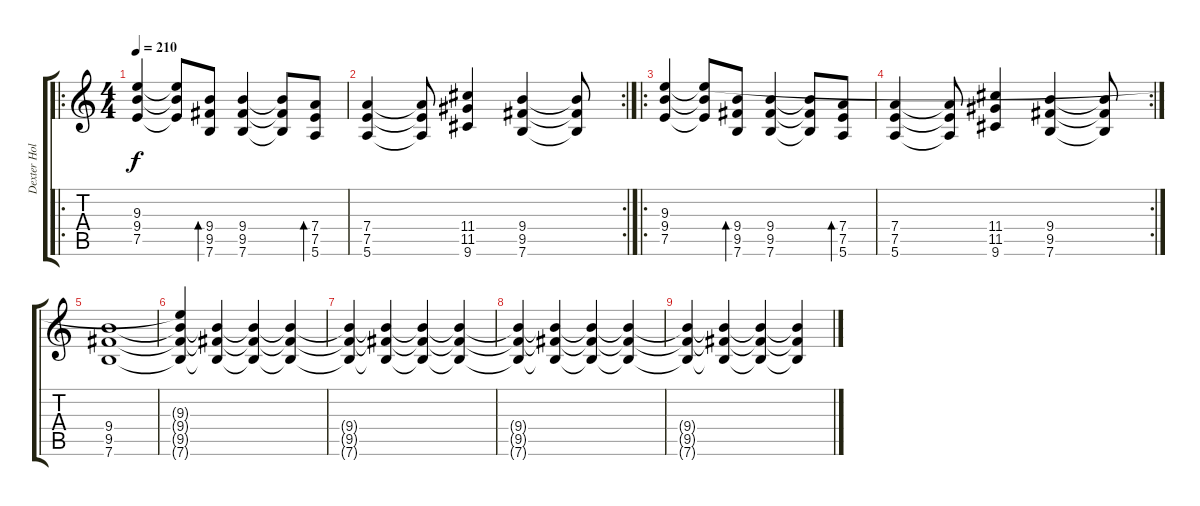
\track ("Dexter Holland" "Dexter Hol") {instrument distortionguitar}
\staff {score tabs}
\tuning (E4 B3 G3 D3 A2 E2) {hide}
\ro
\ts (4 4)
\tempo 210
\clef g2
\ks c
(9.3 9.4 7.5).4{dy f} (9.3{t} 9.4{t} 7.5{t}).8 (9.4 9.5 7.6).8{bd 60 volume 14} (9.4 9.5 7.6).4{volume 16} (9.4{t} 9.5{t} 7.6{t}).8 (7.4 7.5 5.6).8{bd 60 volume 14} |
\rc 2
(7.4 7.5 5.6).4{volume 16} (7.4{t} 7.5{t} 5.6{t}).8 (11.4 11.5 9.6).4 (9.4 9.5 7.6).4 (9.4{t} 9.5{t} 7.6{t}).8 |
\ro
(9.3 9.4 7.5).4 (9.3{t} 9.4{t} 7.5{t}).8 (9.4 9.5 7.6).8{bd 60 volume 14} (9.4 9.5 7.6).4{volume 16} (9.4{t} 9.5{t} 7.6{t}).8 (7.4 7.5 5.6).8{bd 60 volume 14} |
\rc 2
(7.4 7.5 5.6).4{volume 16} (7.4{t} 7.5{t} 5.6{t}).8 (11.4 11.5 9.6).4 (9.4 9.5 7.6).4 (9.4{t} 9.5{t} 7.6{t}).8 |
(9.4 9.5 7.6).1 |
(9.3{t} 9.4{t} 9.5{t} 7.6{t}).4{volume 16} (9.4{t} 9.5{t} 7.6{t}).4{volume 15} (9.4{t} 9.5{t} 7.6{t}).4{volume 14} (9.4{t} 9.5{t} 7.6{t}).4{volume 13} |
(9.4{t} 9.5{t} 7.6{t}).4{volume 12} (9.4{t} 9.5{t} 7.6{t}).4{volume 11} (9.4{t} 9.5{t} 7.6{t}).4{volume 10} (9.4{t} 9.5{t} 7.6{t}).4{volume 9} |
(9.4{t} 9.5{t} 7.6{t}).4{volume 8} (9.4{t} 9.5{t} 7.6{t}).4{volume 7} (9.4{t} 9.5{t} 7.6{t}).4{volume 6} (9.4{t} 9.5{t} 7.6{t}).4{volume 5} |
(9.4{t} 9.5{t} 7.6{t}).4{volume 4} (9.4{t} 9.5{t} 7.6{t}).4{volume 3} (9.4{t} 9.5{t} 7.6{t}).4{volume 2} (9.4{t} 9.5{t} 7.6{t}).4{volume 1}
